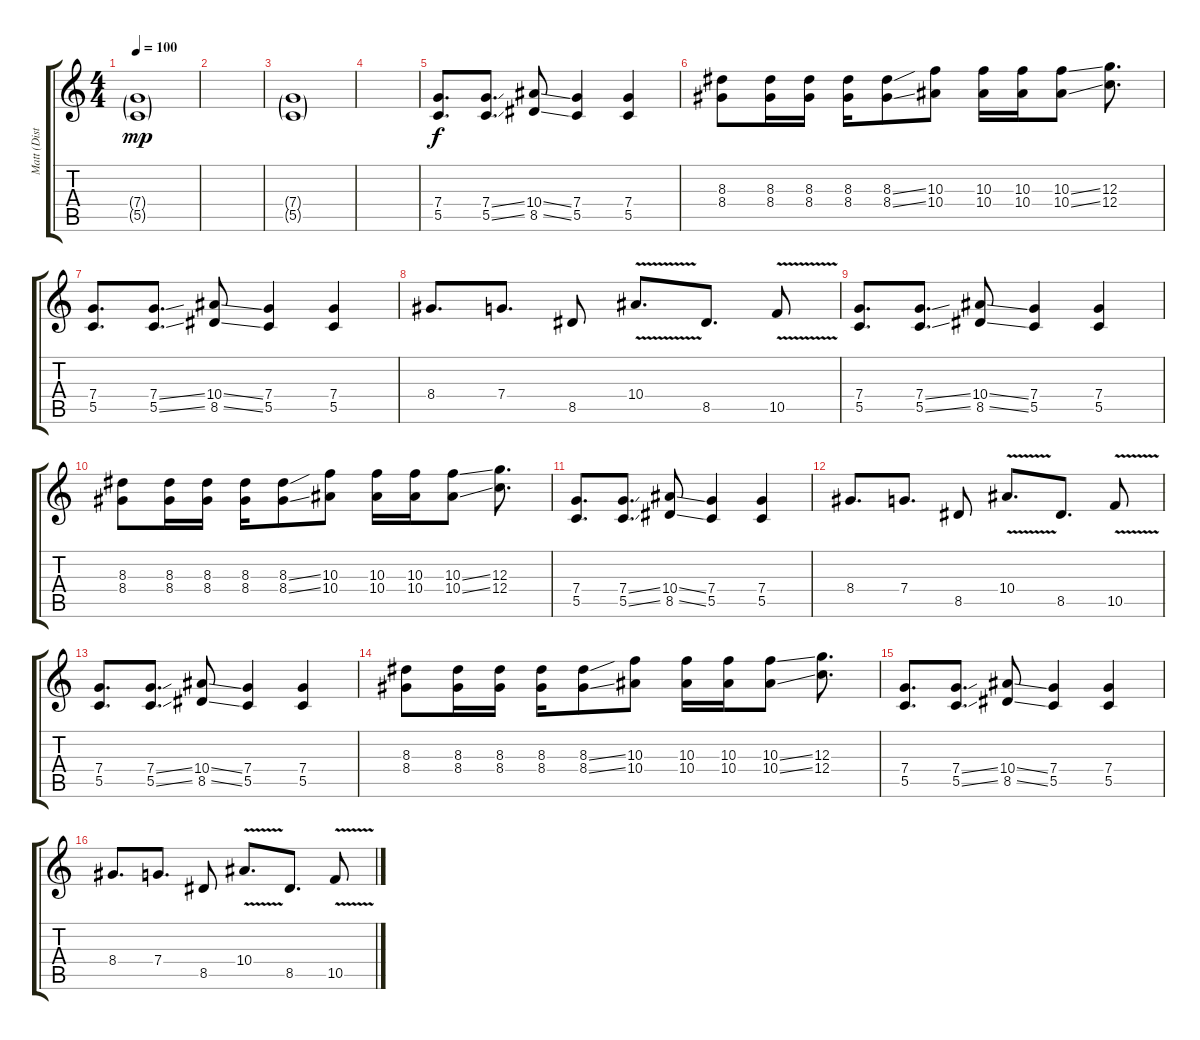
\track ("Matt (Distorted)" "Matt (Dist") {instrument distortionguitar}
\staff {score tabs}
\tuning (E4 C4 G3 C3 G2 C2) {hide}
\ts (4 4)
\tempo 100
\clef g2
\ks c
(7.4{g} 5.5{g}).1{dy mp} |
|
(7.4{g} 5.5{g}).1 |
|
(7.4 5.5).8{d dy f} (7.4{ss} 5.5{ss}).8{d} (10.4{ss} 8.5{ss}).8 (7.4 5.5).4 (7.4 5.5).4 |
(8.3 8.4).8 (8.3 8.4).16 (8.3 8.4).16 (8.3 8.4).16 (8.3{ss} 8.4{ss}).8 (10.3 10.4).8 (10.3 10.4).16 (10.3 10.4).16 (10.3{ss} 10.4{ss}).8 (12.3 12.4).8{d} |
(7.4 5.5).8{d} (7.4{ss} 5.5{ss}).8{d} (10.4{ss} 8.5{ss}).8 (7.4 5.5).4 (7.4 5.5).4 |
8.4.8{d} 7.4.8{d} 8.5.8 10.4{v}.8{d} 8.5.8{d} 10.5{v}.8 |
(7.4 5.5).8{d} (7.4{ss} 5.5{ss}).8{d} (10.4{ss} 8.5{ss}).8 (7.4 5.5).4 (7.4 5.5).4 |
(8.3 8.4).8 (8.3 8.4).16 (8.3 8.4).16 (8.3 8.4).16 (8.3{ss} 8.4{ss}).8 (10.3 10.4).8 (10.3 10.4).16 (10.3 10.4).16 (10.3{ss} 10.4{ss}).8 (12.3 12.4).8{d} |
(7.4 5.5).8{d} (7.4{ss} 5.5{ss}).8{d} (10.4{ss} 8.5{ss}).8 (7.4 5.5).4 (7.4 5.5).4 |
8.4.8{d} 7.4.8{d} 8.5.8 10.4{v}.8{d} 8.5.8{d} 10.5{v}.8 |
(7.4 5.5).8{d} (7.4{ss} 5.5{ss}).8{d} (10.4{ss} 8.5{ss}).8 (7.4 5.5).4 (7.4 5.5).4 |
(8.3 8.4).8 (8.3 8.4).16 (8.3 8.4).16 (8.3 8.4).16 (8.3{ss} 8.4{ss}).8 (10.3 10.4).8 (10.3 10.4).16 (10.3 10.4).16 (10.3{ss} 10.4{ss}).8 (12.3 12.4).8{d} |
(7.4 5.5).8{d} (7.4{ss} 5.5{ss}).8{d} (10.4{ss} 8.5{ss}).8 (7.4 5.5).4 (7.4 5.5).4 |
8.4.8{d} 7.4.8{d} 8.5.8 10.4{v}.8{d} 8.5.8{d} 10.5{v}.8
